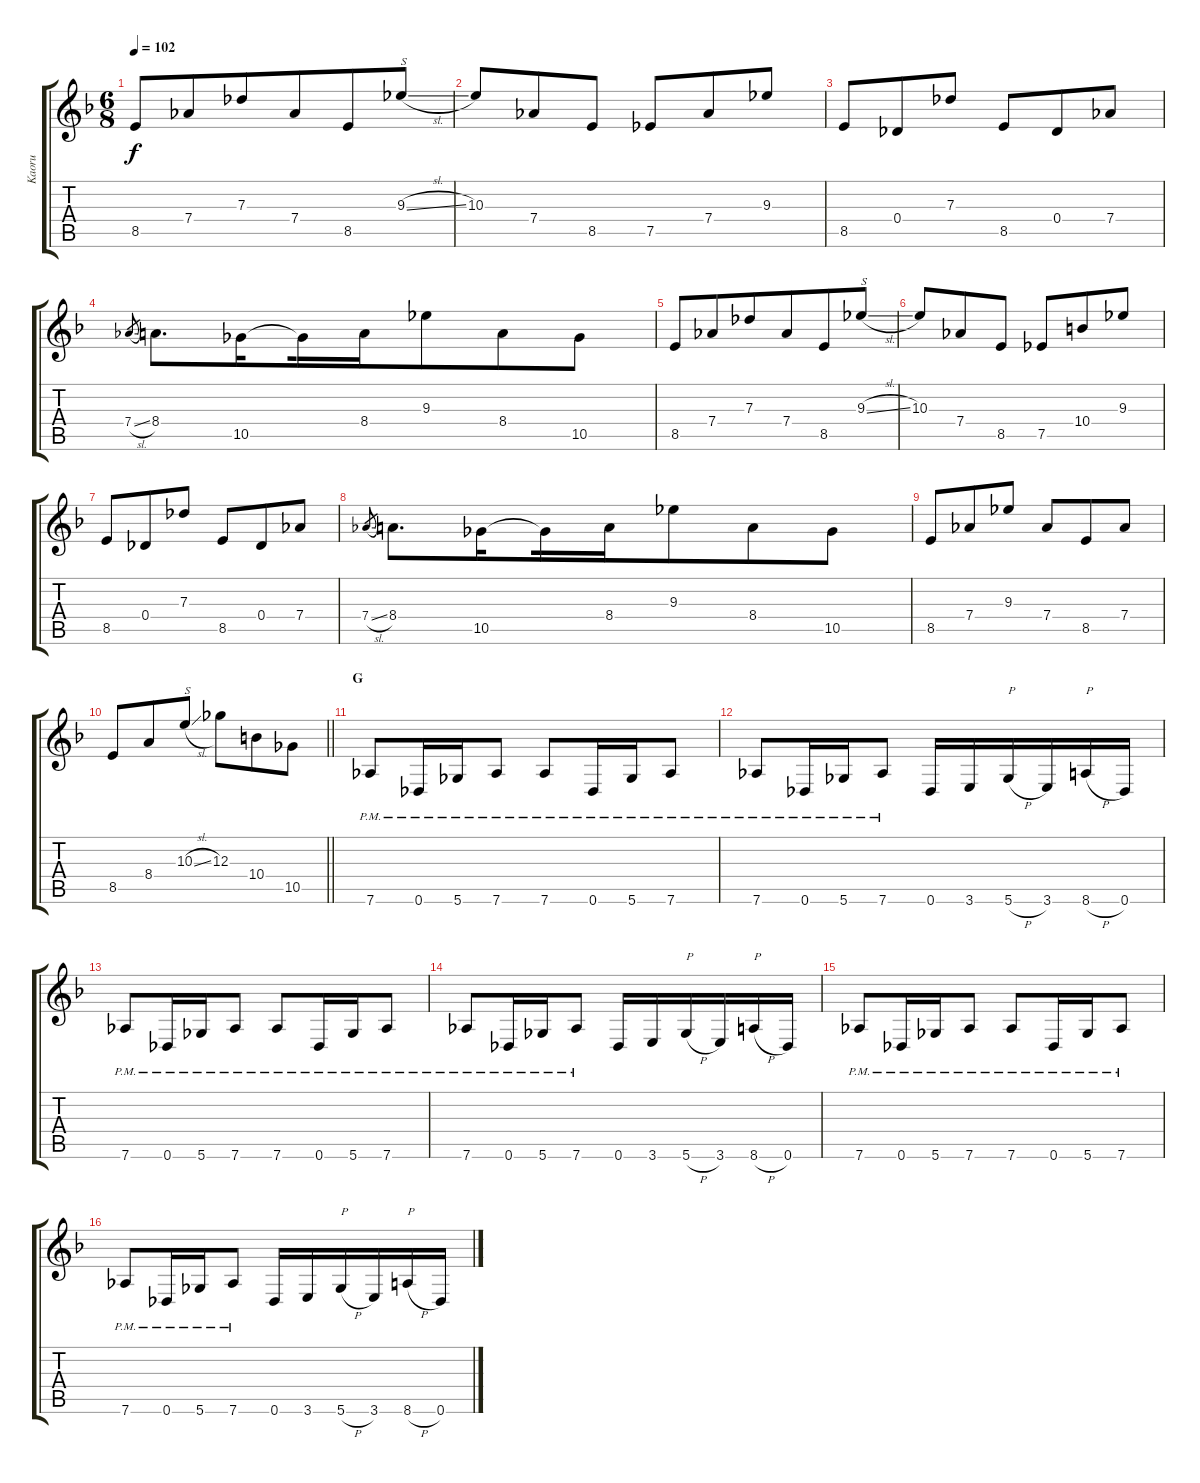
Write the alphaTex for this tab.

\track ("Kaoru" "Kaoru") {instrument acousticguitarsteel}
\staff {score tabs}
\tuning (Eb4 Bb3 Gb3 Db3 Ab2 Db2) {hide}
\ts (6 8)
\tempo 102
\clef g2
\ks f
8.5.8{dy f} 7.4.8 7.3.8{beam merge} 7.4.8 8.5.8 9.3{sl}.8{txt "S"} |
10.3.8{beam merge} 7.4.8 8.5.8 7.5.8{beam merge} 7.4.8 9.3.8 |
8.5.8{beam merge} 0.4.8 7.3.8 8.5.8{beam merge} 0.4.8 7.4.8 |
7.4{sl}.8{gr} 8.4.8{d beam merge} 10.5.16{beam splitsecondary} 10.5{t}.16 8.4.16{beam merge} 9.3.8 8.4.8{beam merge} 10.5.8 |
8.5.8 7.4.8 7.3.8{beam merge} 7.4.8 8.5.8 9.3{sl}.8{txt "S"} |
10.3.8{beam merge} 7.4.8 8.5.8 7.5.8{beam merge} 10.4.8 9.3.8 |
8.5.8{beam merge} 0.4.8 7.3.8 8.5.8{beam merge} 0.4.8 7.4.8 |
7.4{sl}.8{gr} 8.4.8{d beam merge} 10.5.16{beam splitsecondary} 10.5{t}.16 8.4.16{beam merge} 9.3.8 8.4.8{beam merge} 10.5.8 |
8.5.8 7.4.8{beam merge} 9.3.8 7.4.8 8.5.8 7.4.8 |
\barLineRight lightlight
8.5.8 8.4.8{beam merge} 10.3{sl}.8{txt "S"} 12.3.8 10.4.8 10.5.8 |
\section ("" "G")
7.6{pm}.8 0.6{pm}.16{beam merge} 5.6{pm}.16 7.6{pm}.8 7.6{pm}.8 0.6{pm}.16{beam merge} 5.6{pm}.16 7.6{pm}.8 |
7.6{pm}.8 0.6{pm}.16{beam merge} 5.6{pm}.16 7.6{pm}.8 0.6.16{beam merge} 3.6.16 5.6{h}.16{txt "P"} 3.6.16{beam merge} 8.6{h}.16{txt "P"} 0.6.16 |
7.6{pm}.8 0.6{pm}.16{beam merge} 5.6{pm}.16 7.6{pm}.8 7.6{pm}.8 0.6{pm}.16{beam merge} 5.6{pm}.16 7.6{pm}.8 |
7.6{pm}.8 0.6{pm}.16{beam merge} 5.6{pm}.16 7.6{pm}.8 0.6.16{beam merge} 3.6.16 5.6{h}.16{txt "P"} 3.6.16{beam merge} 8.6{h}.16{txt "P"} 0.6.16 |
7.6{pm}.8 0.6{pm}.16{beam merge} 5.6{pm}.16 7.6{pm}.8 7.6{pm}.8 0.6{pm}.16{beam merge} 5.6{pm}.16 7.6{pm}.8 |
7.6{pm}.8 0.6{pm}.16{beam merge} 5.6{pm}.16 7.6{pm}.8 0.6.16{beam merge} 3.6.16 5.6{h}.16{txt "P"} 3.6.16{beam merge} 8.6{h}.16{txt "P"} 0.6.16
